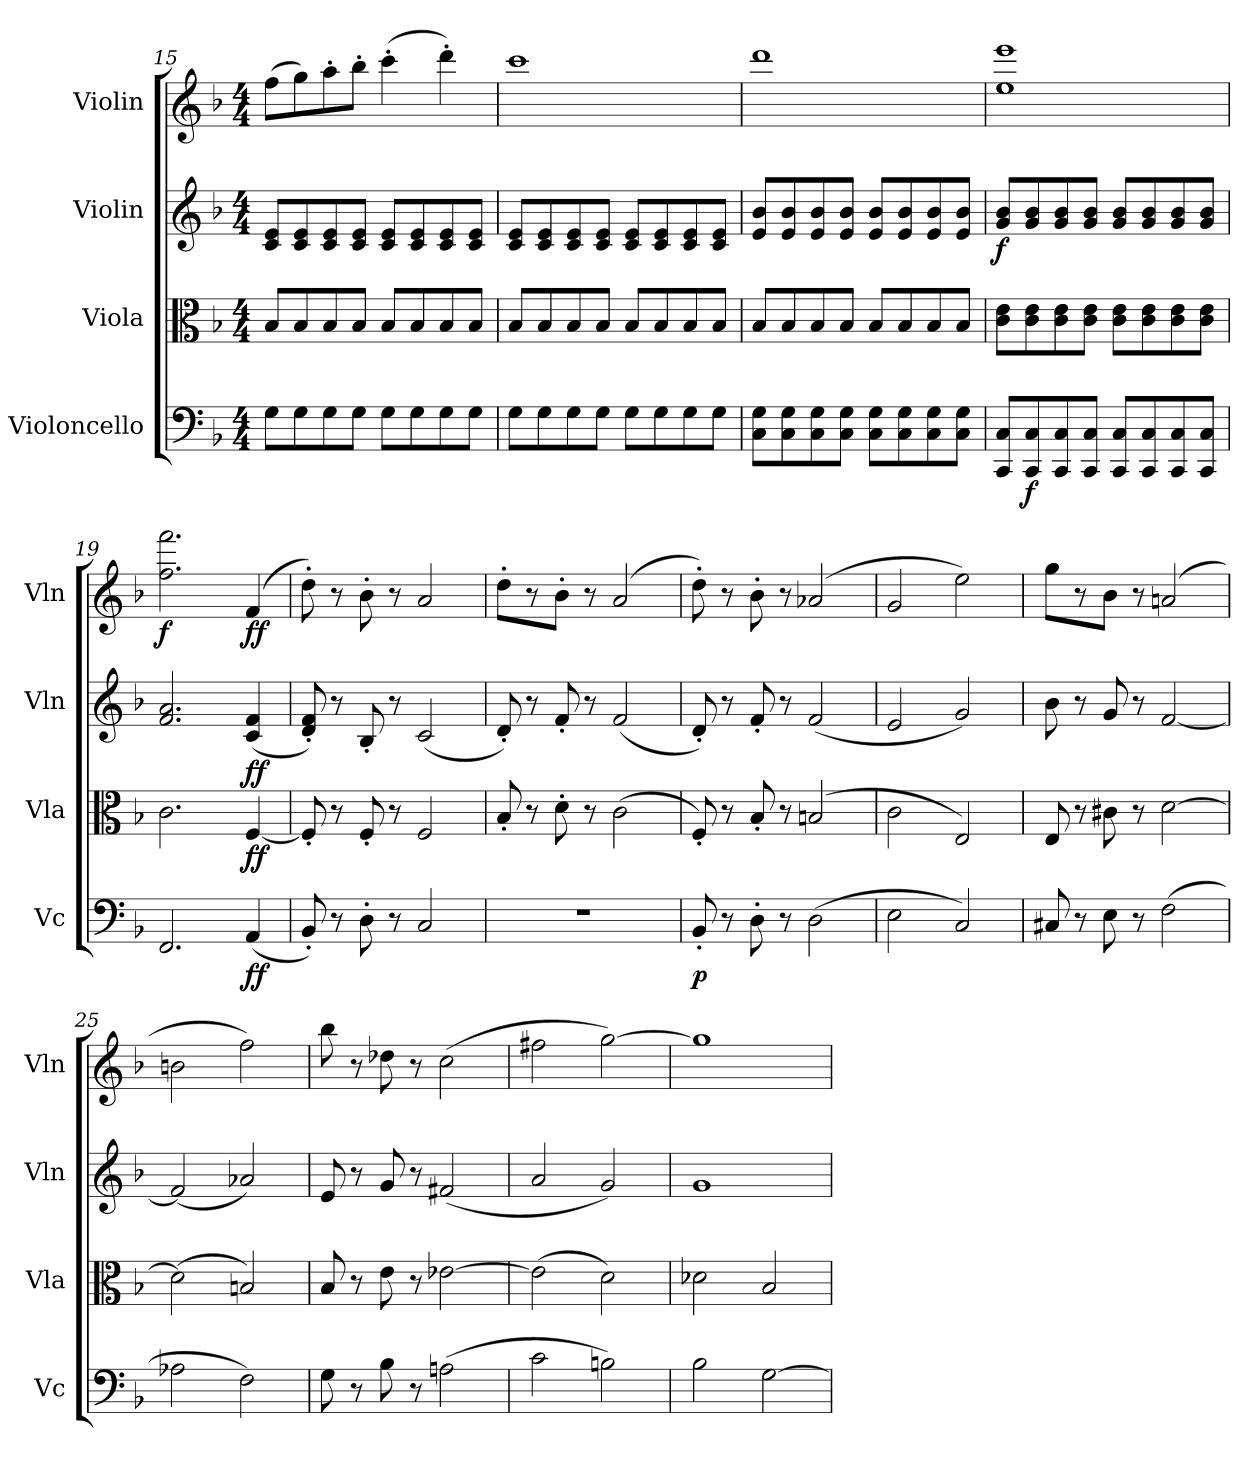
**kern	**dynam	**kern	**dynam	**kern	**dynam	**kern	**dynam
*part4	*part4	*part3	*part3	*part2	*part2	*part1	*part1
*staff4	*staff4	*staff3	*staff3	*staff2	*staff2	*staff1	*staff1
*I"Violoncello	*	*I"Viola	*	*I"Violin	*	*I"Violin	*
*I'Vc	*	*I'Vla	*	*I'Vln	*	*I'Vln	*
*clefF4	*	*clefC3	*	*clefG2	*	*clefG2	*
*k[b-]	*	*k[b-]	*	*k[b-]	*	*k[b-]	*
*M4/4	*	*M4/4	*	*M4/4	*	*M4/4	*
=15	=15	=15	=15	=15	=15	=15	=15
8G\L	.	8B-/L	.	8c/ 8e/L	.	(8ff\L	.
8G\	.	8B-/	.	8c/ 8e/	.	8gg\)	.
8G\	.	8B-/	.	8c/ 8e/	.	8aa'\	.
8G\J	.	8B-/J	.	8c/ 8e/J	.	8bb-'\J	.
8G\L	.	8B-/L	.	8c/ 8e/L	.	(4ccc'\	.
8G\	.	8B-/	.	8c/ 8e/	.	.	.
8G\	.	8B-/	.	8c/ 8e/	.	4ddd'\)	.
8G\J	.	8B-/J	.	8c/ 8e/J	.	.	.
=16	=16	=16	=16	=16	=16	=16	=16
8G\L	.	8B-/L	.	8c/ 8e/L	.	1ccc	.
8G\	.	8B-/	.	8c/ 8e/	.	.	.
8G\	.	8B-/	.	8c/ 8e/	.	.	.
8G\J	.	8B-/J	.	8c/ 8e/J	.	.	.
8G\L	.	8B-/L	.	8c/ 8e/L	.	.	.
8G\	.	8B-/	.	8c/ 8e/	.	.	.
8G\	.	8B-/	.	8c/ 8e/	.	.	.
8G\J	.	8B-/J	.	8c/ 8e/J	.	.	.
=17	=17	=17	=17	=17	=17	=17	=17
8C\ 8G\L	.	8B-/L	.	8e/ 8b-/L	.	1ddd	.
8C\ 8G\	.	8B-/	.	8e/ 8b-/	.	.	.
8C\ 8G\	.	8B-/	.	8e/ 8b-/	.	.	.
8C\ 8G\J	.	8B-/J	.	8e/ 8b-/J	.	.	.
8C\ 8G\L	.	8B-/L	.	8e/ 8b-/L	.	.	.
8C\ 8G\	.	8B-/	.	8e/ 8b-/	.	.	.
8C\ 8G\	.	8B-/	.	8e/ 8b-/	.	.	.
8C\ 8G\J	.	8B-/J	.	8e/ 8b-/J	.	.	.
=18	=18	=18	=18	=18	=18	=18	=18
8CC/ 8C/L	.	8c\ 8e\L	.	8g/ 8b-/L	f	1ee 1eee	.
8CC/ 8C/	f	8c\ 8e\	.	8g/ 8b-/	.	.	.
8CC/ 8C/	.	8c\ 8e\	.	8g/ 8b-/	.	.	.
8CC/ 8C/J	.	8c\ 8e\J	.	8g/ 8b-/J	.	.	.
8CC/ 8C/L	.	8c\ 8e\L	.	8g/ 8b-/L	.	.	.
8CC/ 8C/	.	8c\ 8e\	.	8g/ 8b-/	.	.	.
8CC/ 8C/	.	8c\ 8e\	.	8g/ 8b-/	.	.	.
8CC/ 8C/J	.	8c\ 8e\J	.	8g/ 8b-/J	.	.	.
=19	=19	=19	=19	=19	=19	=19	=19
2.FF/	.	2.c\	.	2.f/ 2.a/	.	2.ff\ 2.fff\	f
(4AA/	ff	[4F/	ff	(4c/ 4f/	ff	(4f/	ff
=20	=20	=20	=20	=20	=20	=20	=20
8BB-'/)	.	8F'/]	.	8d'/ 8f'/)	.	8dd'\)	.
8r	.	8r	.	8r	.	8r	.
8D'\	.	8F'/	.	8B-'/	.	8b-'\	.
8r	.	8r	.	8r	.	8r	.
2C/	.	2F/	.	(2c/	.	2a/	.
=21	=21	=21	=21	=21	=21	=21	=21
1r	.	8B-'/	.	8d'/)	.	8dd'\L	.
.	.	8r	.	8r	.	8r	.
.	.	8d'\	.	8f'/	.	8b-'\J	.
.	.	8r	.	8r	.	8r	.
.	.	(2c\	.	(2f/	.	(2a/	.
=22	=22	=22	=22	=22	=22	=22	=22
8BB-'/	p	8F'/)	.	8d'/)	.	8dd'\)	.
8r	.	8r	.	8r	.	8r	.
8D'\	.	8B-'/	.	8f'/	.	8b-'\	.
8r	.	8r	.	8r	.	8r	.
(2D\	.	(2Bn/	.	(2f/	.	(2a-X/	.
=23	=23	=23	=23	=23	=23	=23	=23
2E\	.	2c\	.	2e/	.	2g/	.
2C/)	.	2E/)	.	2g/)	.	2ee\)	.
=24	=24	=24	=24	=24	=24	=24	=24
8C#X/	.	8E/	.	8b-\	.	8gg\L	.
8r	.	8r	.	8r	.	8r	.
8E\	.	8c#X\	.	8g/	.	8b-\J	.
8r	.	8r	.	8r	.	8r	.
(2F\	.	[2d\	.	[2f/	.	(2an/	.
=25	=25	=25	=25	=25	=25	=25	=25
2A-X\	.	(2d\]	.	(2f/]	.	2bn\	.
2F\)	.	2Bn/)	.	2a-X/)	.	2ff\)	.
=26	=26	=26	=26	=26	=26	=26	=26
8G\	.	8B-/	.	8e/	.	8bb-\	.
8r	.	8r	.	8r	.	8r	.
8B-\	.	8e\	.	8g/	.	8dd-X\	.
8r	.	8r	.	8r	.	8r	.
(2An\	.	[2e-X\	.	(2f#X/	.	(2cc\	.
=27	=27	=27	=27	=27	=27	=27	=27
2c\	.	(2e-\]	.	2a/	.	2ff#X\	.
2Bn\)	.	2d\)	.	2g/)	.	[2gg\)	.
=28	=28	=28	=28	=28	=28	=28	=28
2B-\	.	2d-X\	.	1g	.	1gg]	.
[2G\	.	2B-/	.	.	.	.	.
=	=	=	=	=	=	=	=
*-	*-	*-	*-	*-	*-	*-	*-
